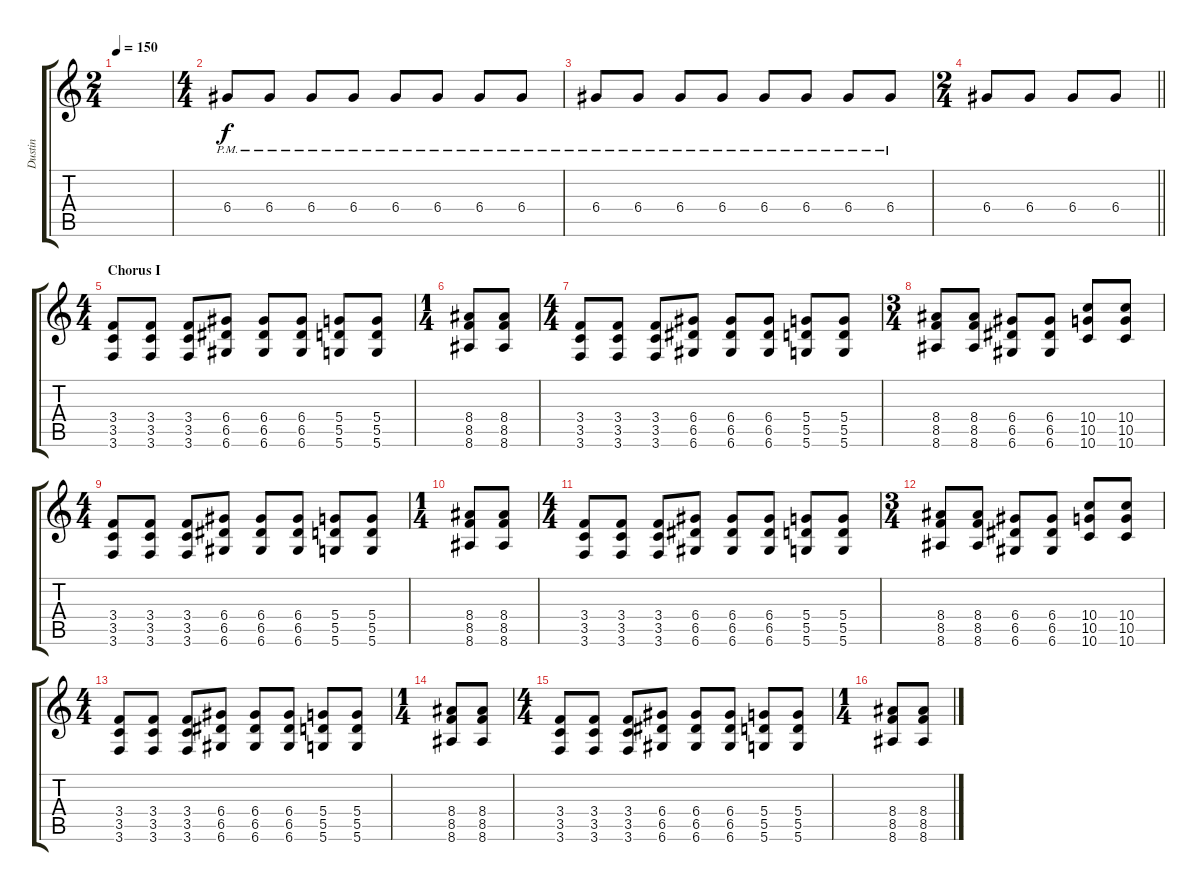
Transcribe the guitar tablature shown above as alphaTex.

\track ("Dustin" "Dustin") {instrument electricguitarmuted}
\staff {score tabs}
\tuning (E4 B3 G3 D3 A2 D2) {hide}
\ts (2 4)
\tempo 150
\clef g2
\ks c
|
\ts (4 4)
6.4{pm}.8 6.4{pm}.8 6.4{pm}.8 6.4{pm}.8 6.4{pm}.8 6.4{pm}.8 6.4{pm}.8 6.4{pm}.8 |
6.4{pm}.8 6.4{pm}.8 6.4{pm}.8 6.4{pm}.8 6.4{pm}.8 6.4{pm}.8 6.4{pm}.8 6.4{pm}.8 |
\ts (2 4)
\barLineRight lightlight
6.4.8 6.4.8 6.4.8 6.4.8 |
\ts (4 4)
\section ("" "Chorus I")
(3.4 3.5 3.6).8{instrument distortionguitar} (3.4 3.5 3.6).8 (3.4 3.5 3.6).8 (6.4 6.5 6.6).8 (6.4 6.5 6.6).8 (6.4 6.5 6.6).8 (5.4 5.5 5.6).8 (5.4 5.5 5.6).8 |
\ts (1 4)
(8.4 8.5 8.6).8 (8.4 8.5 8.6).8 |
\ts (4 4)
(3.4 3.5 3.6).8{instrument distortionguitar} (3.4 3.5 3.6).8 (3.4 3.5 3.6).8 (6.4 6.5 6.6).8 (6.4 6.5 6.6).8 (6.4 6.5 6.6).8 (5.4 5.5 5.6).8 (5.4 5.5 5.6).8 |
\ts (3 4)
(8.4 8.5 8.6).8 (8.4 8.5 8.6).8 (6.4 6.5 6.6).8 (6.4 6.5 6.6).8 (10.4 10.5 10.6).8 (10.4 10.5 10.6).8 |
\ts (4 4)
(3.4 3.5 3.6).8{instrument distortionguitar} (3.4 3.5 3.6).8 (3.4 3.5 3.6).8 (6.4 6.5 6.6).8 (6.4 6.5 6.6).8 (6.4 6.5 6.6).8 (5.4 5.5 5.6).8 (5.4 5.5 5.6).8 |
\ts (1 4)
(8.4 8.5 8.6).8 (8.4 8.5 8.6).8 |
\ts (4 4)
(3.4 3.5 3.6).8{instrument distortionguitar} (3.4 3.5 3.6).8 (3.4 3.5 3.6).8 (6.4 6.5 6.6).8 (6.4 6.5 6.6).8 (6.4 6.5 6.6).8 (5.4 5.5 5.6).8 (5.4 5.5 5.6).8 |
\ts (3 4)
(8.4 8.5 8.6).8 (8.4 8.5 8.6).8 (6.4 6.5 6.6).8 (6.4 6.5 6.6).8 (10.4 10.5 10.6).8 (10.4 10.5 10.6).8 |
\ts (4 4)
(3.4 3.5 3.6).8{instrument distortionguitar} (3.4 3.5 3.6).8 (3.4 3.5 3.6).8 (6.4 6.5 6.6).8 (6.4 6.5 6.6).8 (6.4 6.5 6.6).8 (5.4 5.5 5.6).8 (5.4 5.5 5.6).8 |
\ts (1 4)
(8.4 8.5 8.6).8 (8.4 8.5 8.6).8 |
\ts (4 4)
(3.4 3.5 3.6).8{instrument distortionguitar} (3.4 3.5 3.6).8 (3.4 3.5 3.6).8 (6.4 6.5 6.6).8 (6.4 6.5 6.6).8 (6.4 6.5 6.6).8 (5.4 5.5 5.6).8 (5.4 5.5 5.6).8 |
\ts (1 4)
(8.4 8.5 8.6).8 (8.4 8.5 8.6).8
